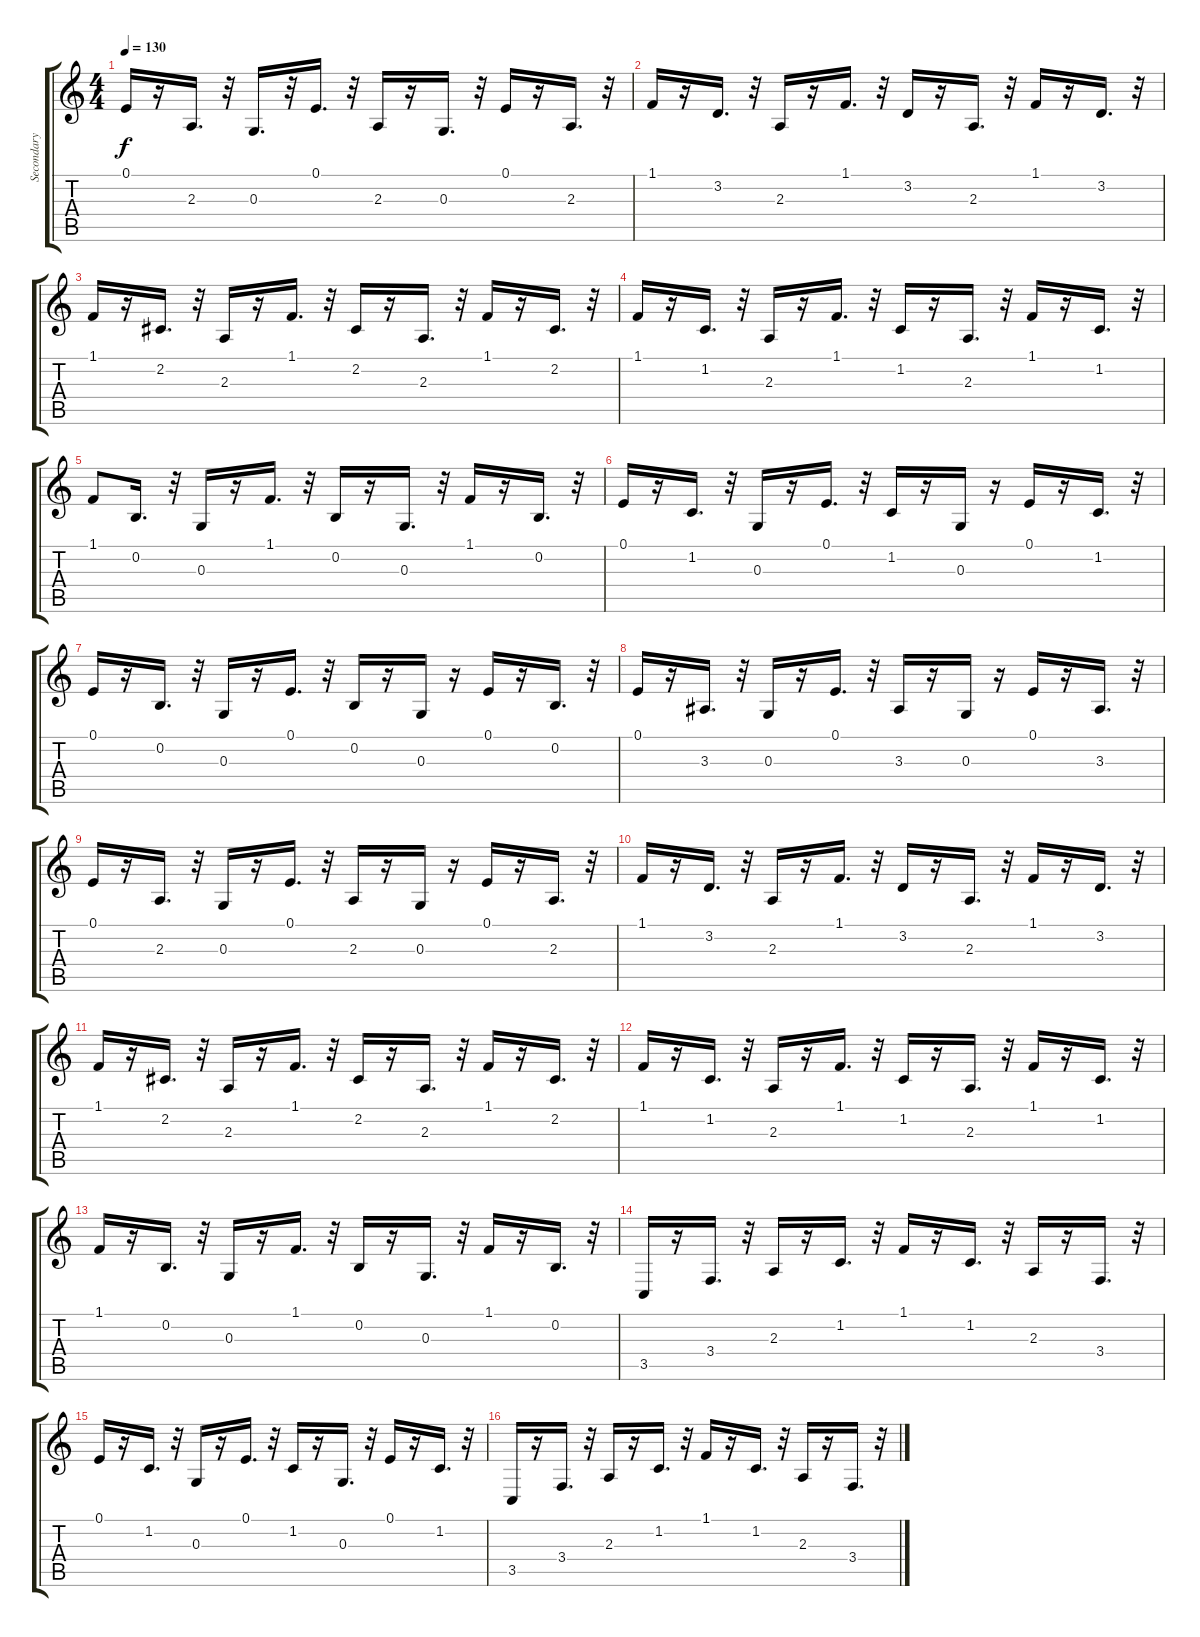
\track ("Secondary" "Secondary") {instrument cello}
\staff {score tabs}
\tuning (E4 B3 G3 D3 A2 E2) {hide}
\ts (4 4)
\tempo 130
\clef g2
\ks c
0.1.16{dy f} r.16 2.3.16{d} r.32 0.3.16{d} r.32 0.1.16{d} r.32 2.3.16 r.16 0.3.16{d} r.32 0.1.16 r.16 2.3.16{d} r.32 |
1.1.16 r.16 3.2.16{d} r.32 2.3.16 r.16 1.1.16{d} r.32 3.2.16 r.16 2.3.16{d} r.32 1.1.16 r.16 3.2.16{d} r.32 |
1.1.16 r.16 2.2.16{d} r.32 2.3.16 r.16 1.1.16{d} r.32 2.2.16 r.16 2.3.16{d} r.32 1.1.16 r.16 2.2.16{d} r.32 |
1.1.16 r.16 1.2.16{d} r.32 2.3.16 r.16 1.1.16{d} r.32 1.2.16 r.16 2.3.16{d} r.32 1.1.16 r.16 1.2.16{d} r.32 |
1.1.8 0.2.16{d} r.32 0.3.16 r.16 1.1.16{d} r.32 0.2.16 r.16 0.3.16{d} r.32 1.1.16 r.16 0.2.16{d} r.32 |
0.1.16 r.16 1.2.16{d} r.32 0.3.16 r.16 0.1.16{d} r.32 1.2.16 r.16 0.3.16 r.16 0.1.16 r.16 1.2.16{d} r.32 |
0.1.16 r.16 0.2.16{d} r.32 0.3.16 r.16 0.1.16{d} r.32 0.2.16 r.16 0.3.16 r.16 0.1.16 r.16 0.2.16{d} r.32 |
0.1.16 r.16 3.3.16{d} r.32 0.3.16 r.16 0.1.16{d} r.32 3.3.16 r.16 0.3.16 r.16 0.1.16 r.16 3.3.16{d} r.32 |
0.1.16 r.16 2.3.16{d} r.32 0.3.16 r.16 0.1.16{d} r.32 2.3.16 r.16 0.3.16 r.16 0.1.16 r.16 2.3.16{d} r.32 |
1.1.16 r.16 3.2.16{d} r.32 2.3.16 r.16 1.1.16{d} r.32 3.2.16 r.16 2.3.16{d} r.32 1.1.16 r.16 3.2.16{d} r.32 |
1.1.16 r.16 2.2.16{d} r.32 2.3.16 r.16 1.1.16{d} r.32 2.2.16 r.16 2.3.16{d} r.32 1.1.16 r.16 2.2.16{d} r.32 |
1.1.16 r.16 1.2.16{d} r.32 2.3.16 r.16 1.1.16{d} r.32 1.2.16 r.16 2.3.16{d} r.32 1.1.16 r.16 1.2.16{d} r.32 |
1.1.16 r.16 0.2.16{d} r.32 0.3.16 r.16 1.1.16{d} r.32 0.2.16 r.16 0.3.16{d} r.32 1.1.16 r.16 0.2.16{d} r.32 |
3.5.16 r.16 3.4.16{d} r.32 2.3.16 r.16 1.2.16{d} r.32 1.1.16 r.16 1.2.16{d} r.32 2.3.16 r.16 3.4.16{d} r.32 |
0.1.16 r.16 1.2.16{d} r.32 0.3.16 r.16 0.1.16{d} r.32 1.2.16 r.16 0.3.16{d} r.32 0.1.16 r.16 1.2.16{d} r.32 |
3.5.16 r.16 3.4.16{d} r.32 2.3.16 r.16 1.2.16{d} r.32 1.1.16 r.16 1.2.16{d} r.32 2.3.16 r.16 3.4.16{d} r.32
